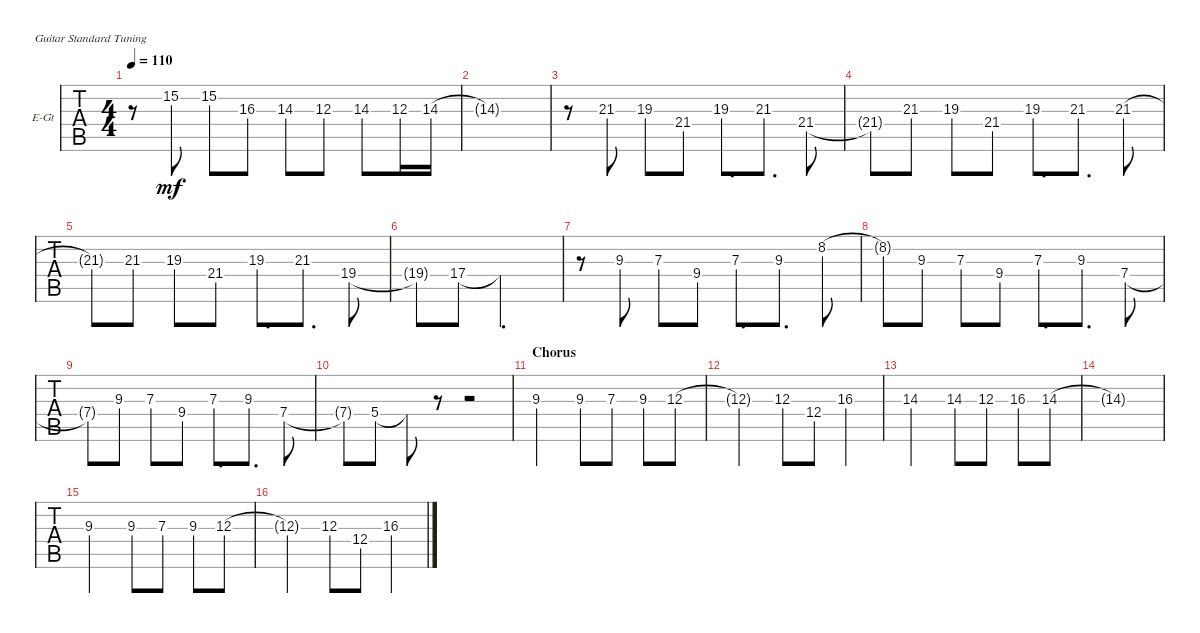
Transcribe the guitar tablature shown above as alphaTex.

\defaultSystemsLayout 4
\bracketExtendMode groupsimilarinstruments
\firstSystemTrackNameOrientation horizontal
\otherSystemsTrackNameOrientation horizontal
\track ("Vocals" "E-Gt") {instrument electricguitarclean}
\staff {tabs}
\tuning (E4 B3 G3 D3 A2 E2)
\ts (4 4)
\tempo 110
\clef g2
\ks c
r.8{dy mf} 15.2.8 15.2.8 16.3.8 14.3.8 12.3.8 14.3.8 12.3.16 14.3.16 |
14.3{t}.1 |
r.8 21.3.8 19.3.8 21.4.8 19.3.8{d} 21.3.8{d} 21.4.8 |
21.4{t}.8 21.3.8 19.3.8 21.4.8 19.3.8{d} 21.3.8{d} 21.3.8 |
21.3{t}.8 21.3.8 19.3.8 21.4.8 19.3.8{d} 21.3.8{d} 19.4.8 |
19.4{t}.8 17.4.8 17.4{t}.2{d} |
r.8 9.3.8 7.3.8 9.4.8 7.3.8{d} 9.3.8{d} 8.2.8 |
8.2{t}.8 9.3.8 7.3.8 9.4.8 7.3.8{d} 9.3.8{d} 7.4.8 |
7.4{t}.8 9.3.8 7.3.8 9.4.8 7.3.8{d} 9.3.8{d} 7.4.8 |
7.4{t}.8 5.4.8 5.4{t}.8 r.8 r.2 |
\section ("" "Chorus")
9.3.2 9.3.8 7.3.8 9.3.8 12.3.8 |
12.3{t}.2 12.3.8 12.4.8 16.3.4 |
14.3.2 14.3.8 12.3.8 16.3.8 14.3.8 |
14.3{t}.1 |
9.3.2 9.3.8 7.3.8 9.3.8 12.3.8 |
12.3{t}.2 12.3.8 12.4.8 16.3.4
